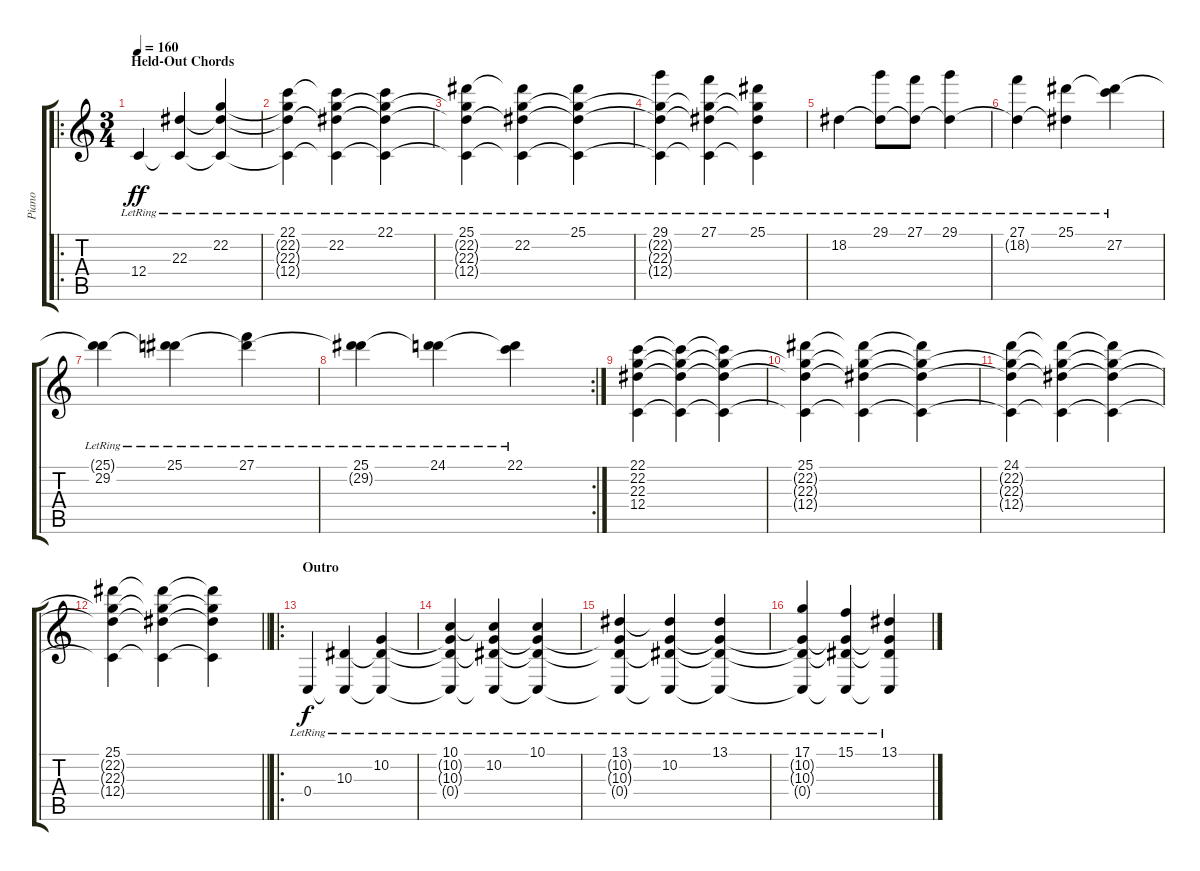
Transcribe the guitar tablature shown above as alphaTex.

\track ("Piano" "Piano") {instrument electricgrandpiano}
\staff {score tabs}
\tuning (D4 A3 F3 C3 G2 C2) {hide}
\ro
\ts (3 4)
\section ("" "Held-Out Chords")
\tempo 160
\clef g2
\ks c
12.4{lr}.4{dy ff} (22.3{lr} 12.4{t}).4 (22.2{lr} 22.3{t} 12.4{t}).4 |
(22.1{lr} 22.2{t} 22.3{t} 12.4{t}).4 (22.1{t} 22.2{lr} 22.3{t} 12.4{t}).4 (22.1{lr} 22.2{t} 22.3{t} 12.4{t}).4 |
(25.1{lr} 22.2{t} 22.3{t} 12.4{t}).4 (25.1{t} 22.2{lr} 22.3{t} 12.4{t}).4 (25.1{lr} 22.2{t} 22.3{t} 12.4{t}).4 |
(29.1{lr} 22.2{t} 22.3{t} 12.4{t}).4 (27.1{lr} 22.2{t} 22.3{t} 12.4{t}).4 (25.1{lr} 22.2{t} 22.3{t} 12.4{t}).4 |
18.2{lr}.4 (29.1{lr} 18.2{t}).8 (27.1{lr} 18.2{t}).8 (29.1{lr} 18.2{t}).4 |
(27.1{lr} 18.2{t}).4 (25.1{lr} 18.2{t}).4 (25.1{t} 27.2{lr}).4 |
(25.1{t} 29.2{lr}).4 (25.1{lr} 29.2{t}).4 (27.1{lr} 29.2{t}).4 |
\rc 2
(25.1{lr} 29.2{t}).4 (24.1{lr} 29.2{t}).4 (22.1{lr} 29.2{t}).4 |
(22.1 22.2 22.3 12.4).4 (22.1{t} 22.2{t} 22.3{t} 12.4{t}).4 (22.1{t} 22.2{t} 22.3{t} 12.4{t}).4 |
(25.1 22.2{t} 22.3{t} 12.4{t}).4 (25.1{t} 22.2{t} 22.3{t} 12.4{t}).4 (25.1{t} 22.2{t} 22.3{t} 12.4{t}).4 |
(24.1 22.2{t} 22.3{t} 12.4{t}).4 (24.1{t} 22.2{t} 22.3{t} 12.4{t}).4 (24.1{t} 22.2{t} 22.3{t} 12.4{t}).4 |
\barLineRight lightlight
(25.1 22.2{t} 22.3{t} 12.4{t}).4 (25.1{t} 22.2{t} 22.3{t} 12.4{t}).4 (25.1{t} 22.2{t} 22.3{t} 12.4{t}).4 |
\ro
\section ("" "Outro")
0.4{lr}.4{dy f} (10.3{lr} 0.4{t}).4 (10.2{lr} 10.3{t} 0.4{t}).4 |
(10.1{lr} 10.2{t} 10.3{t} 0.4{t}).4 (10.1{t} 10.2{lr} 10.3{t} 0.4{t}).4 (10.1{lr} 10.2{t} 10.3{t} 0.4{t}).4 |
(13.1{lr} 10.2{t} 10.3{t} 0.4{t}).4 (13.1{t} 10.2{lr} 10.3{t} 0.4{t}).4 (13.1{lr} 10.2{t} 10.3{t} 0.4{t}).4 |
(17.1{lr} 10.2{t} 10.3{t} 0.4{t}).4 (15.1{lr} 10.2{t} 10.3{t} 0.4{t}).4 (13.1{lr} 10.2{t} 10.3{t} 0.4{t}).4
